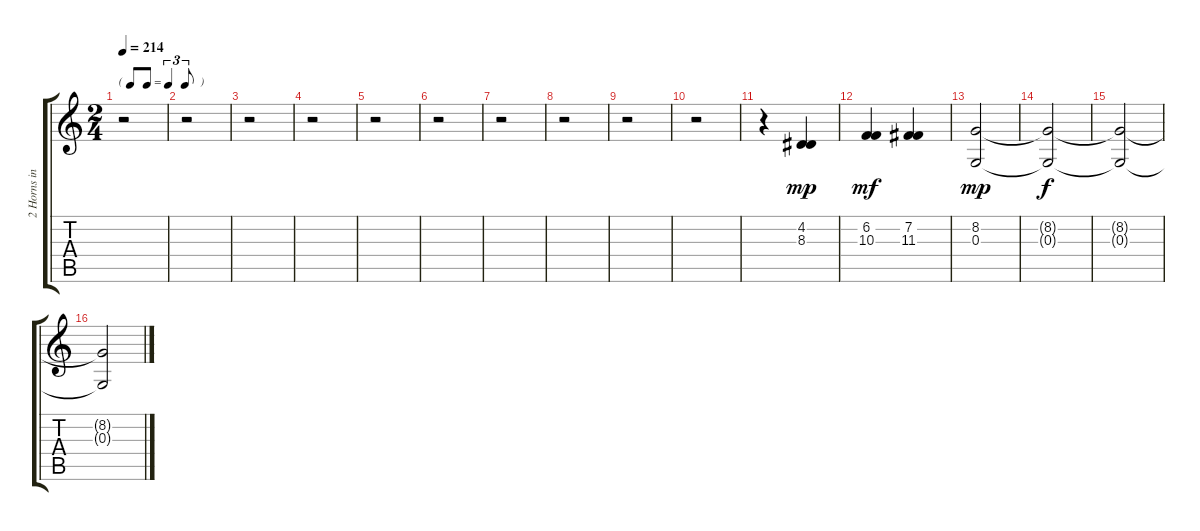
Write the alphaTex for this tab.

\track ("2 Horns in Eb" "2 Horns in") {instrument frenchhorn}
\staff {score tabs}
\tuning (E4 B3 G3 D3 A2 E2) {hide}
\ts (2 4)
\tf triplet8th
\tempo 214
\clef g2
\ks c
r.2{dy f} |
r.2 |
r.2 |
r.2 |
r.2 |
r.2 |
r.2 |
r.2 |
r.2 |
r.2 |
r.4 (4.2 8.3).4{dy mp} |
(6.2 10.3).4{dy mf} (7.2 11.3).4 |
(8.2 0.3).2{dy mp} |
(8.2{t} 0.3{t}).2{dy f} |
(8.2{t} 0.3{t}).2 |
(8.2{t} 0.3{t}).2
